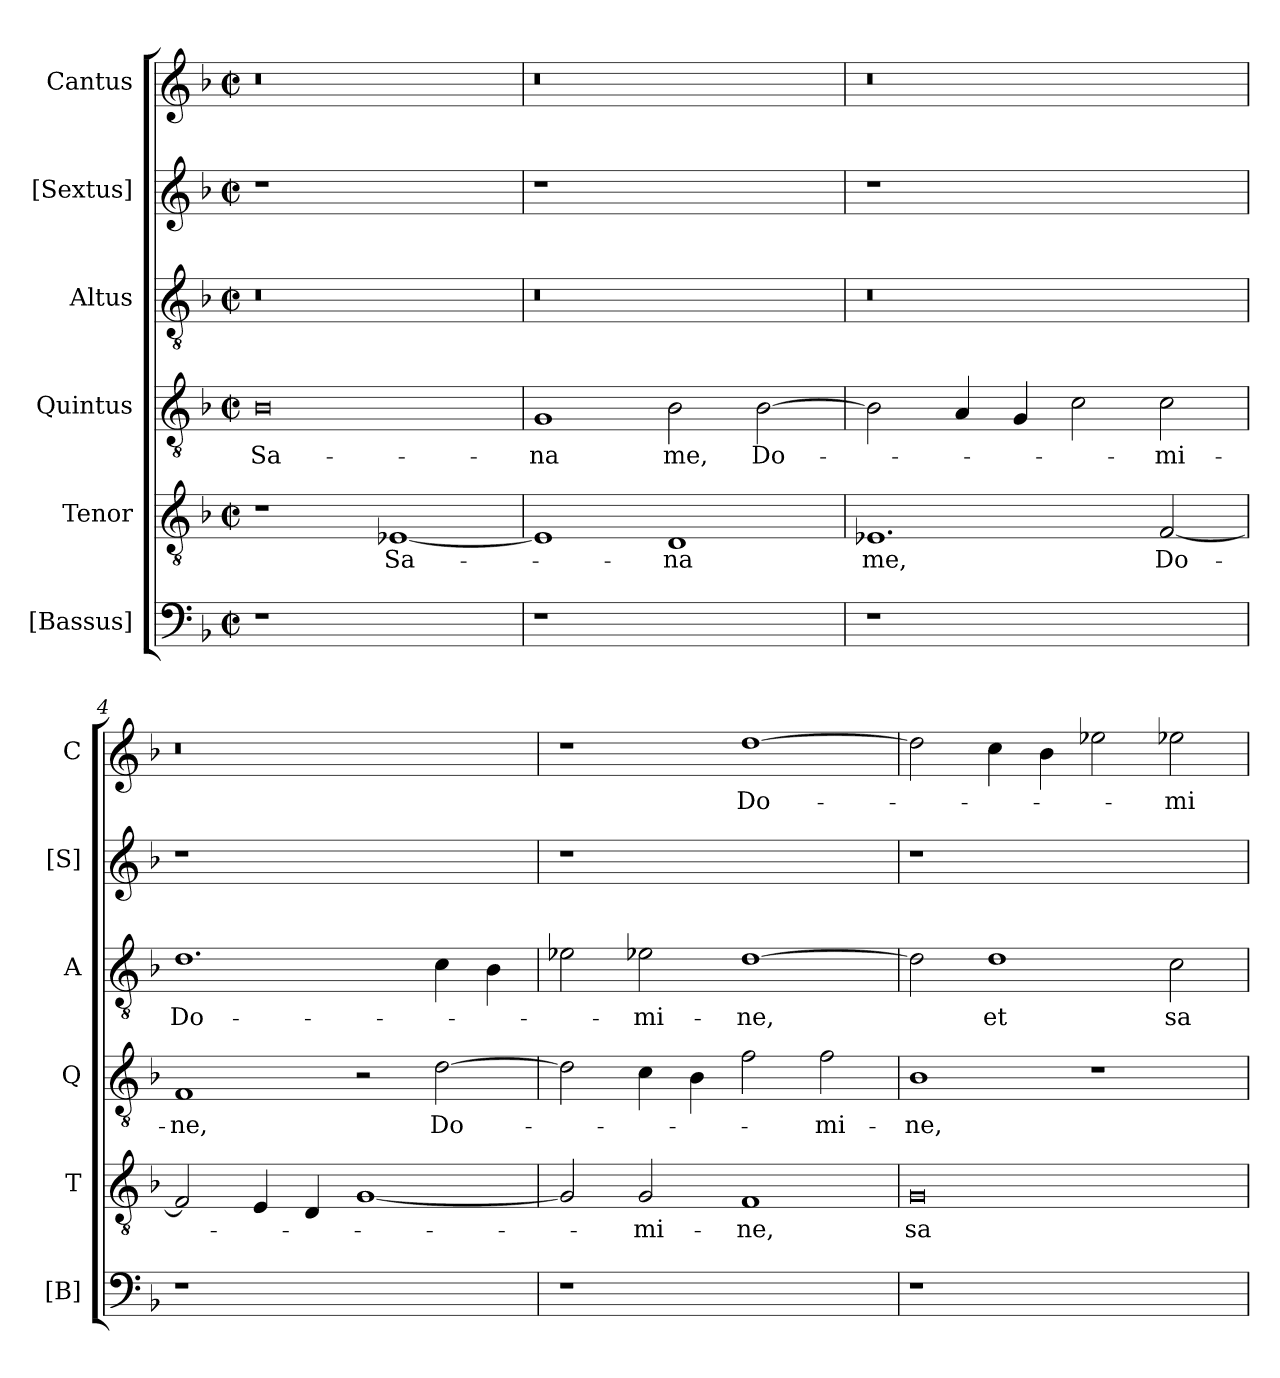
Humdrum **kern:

**kern	**kern	**text	**kern	**text	**kern	**text	**kern	**kern	**text
*part6	*part5	*part5	*part4	*part4	*part3	*part3	*part2	*part1	*part1
*staff6	*staff5	*staff5	*staff4	*staff4	*staff3	*staff3	*staff2	*staff1	*staff1
*I"[Bassus]	*I"Tenor	*	*I"Quintus	*	*I"Altus	*	*I"[Sextus]	*I"Cantus	*
*I'[B]	*I'T	*	*I'Q	*	*I'A	*	*I'[S]	*I'C	*
*clefF4	*clefGv2	*	*clefGv2	*	*clefGv2	*	*clefG2	*clefG2	*
*k[b-]	*k[b-]	*	*k[b-]	*	*k[b-]	*	*k[b-]	*k[b-]	*
*F:	*F:	*	*F:	*	*F:	*	*F:	*F:	*
*M2/2	*M2/2	*	*M2/2	*	*M2/2	*	*M2/2	*M2/2	*
*met(c|)	*met(c|)	*	*met(c|)	*	*met(c|)	*	*met(c|)	*met(c|)	*
=1	=1	=1	=1	=1	=1	=1	=1	=1	=1
!	!	!	!	!	!LO:N:vis=0	!	!	!LO:N:vis=0	!
1r	1r	.	0B-\	Sa-	1r	.	1r	1r	.
1ryy	[1E-X/	Sa-	.	.	1ryy	.	1ryy	1ryy	.
=2	=2	=2	=2	=2	=2	=2	=2	=2	=2
!	!	!	!	!	!LO:N:vis=0	!	!	!LO:N:vis=0	!
1r	1E-/]	.	1G/	-na	1r	.	1r	1r	.
1ryy	1D/	-na	2B-\	me,	1ryy	.	1ryy	1ryy	.
.	.	.	[2B-\	Do-	.	.	.	.	.
=3	=3	=3	=3	=3	=3	=3	=3	=3	=3
!	!	!	!	!	!LO:N:vis=0	!	!	!LO:N:vis=0	!
1r	1.E-X/	me,	2B-\]	.	1r	.	1r	1r	.
.	.	.	4A/	.	.	.	.	.	.
.	.	.	4G/	.	.	.	.	.	.
1ryy	.	.	2c\	.	1ryy	.	1ryy	1ryy	.
.	[2F/	Do-	2c\	-mi-	.	.	.	.	.
=4	=4	=4	=4	=4	=4	=4	=4	=4	=4
!	!	!	!	!	!	!	!	!LO:N:vis=0	!
1r	2F/]	.	1F/	-ne,	1.d\	Do-	1r	1r	.
.	4E/	.	.	.	.	.	.	.	.
.	4D/	.	.	.	.	.	.	.	.
1ryy	[1G/	.	2r	.	.	.	1ryy	1ryy	.
.	.	.	[2d\	Do-	4c\	.	.	.	.
.	.	.	.	.	4B-\	.	.	.	.
=5	=5	=5	=5	=5	=5	=5	=5	=5	=5
1r	2G/]	.	2d\]	.	2e-X\	.	1r	1r	.
.	2G/	-mi-	4c\	.	2e-X\	-mi-	.	.	.
.	.	.	4B-\	.	.	.	.	.	.
1ryy	1F/	-ne,	2f\	.	[1d\	-ne,	1ryy	[1dd\	Do-
.	.	.	2f\	-mi-	.	.	.	.	.
=6	=6	=6	=6	=6	=6	=6	=6	=6	=6
1r	0G/	sa-	1B-\	-ne,	2d\]	.	1r	2dd\]	.
.	.	.	.	.	1d\	et	.	4cc\	.
.	.	.	.	.	.	.	.	4b-\	.
1ryy	.	.	1r	.	.	.	1ryy	2ee-X\	.
.	.	.	.	.	2c\	sa-	.	2ee-X\	-mi-
=	=	=	=	=	=	=	=	=	=
*-	*-	*-	*-	*-	*-	*-	*-	*-	*-
